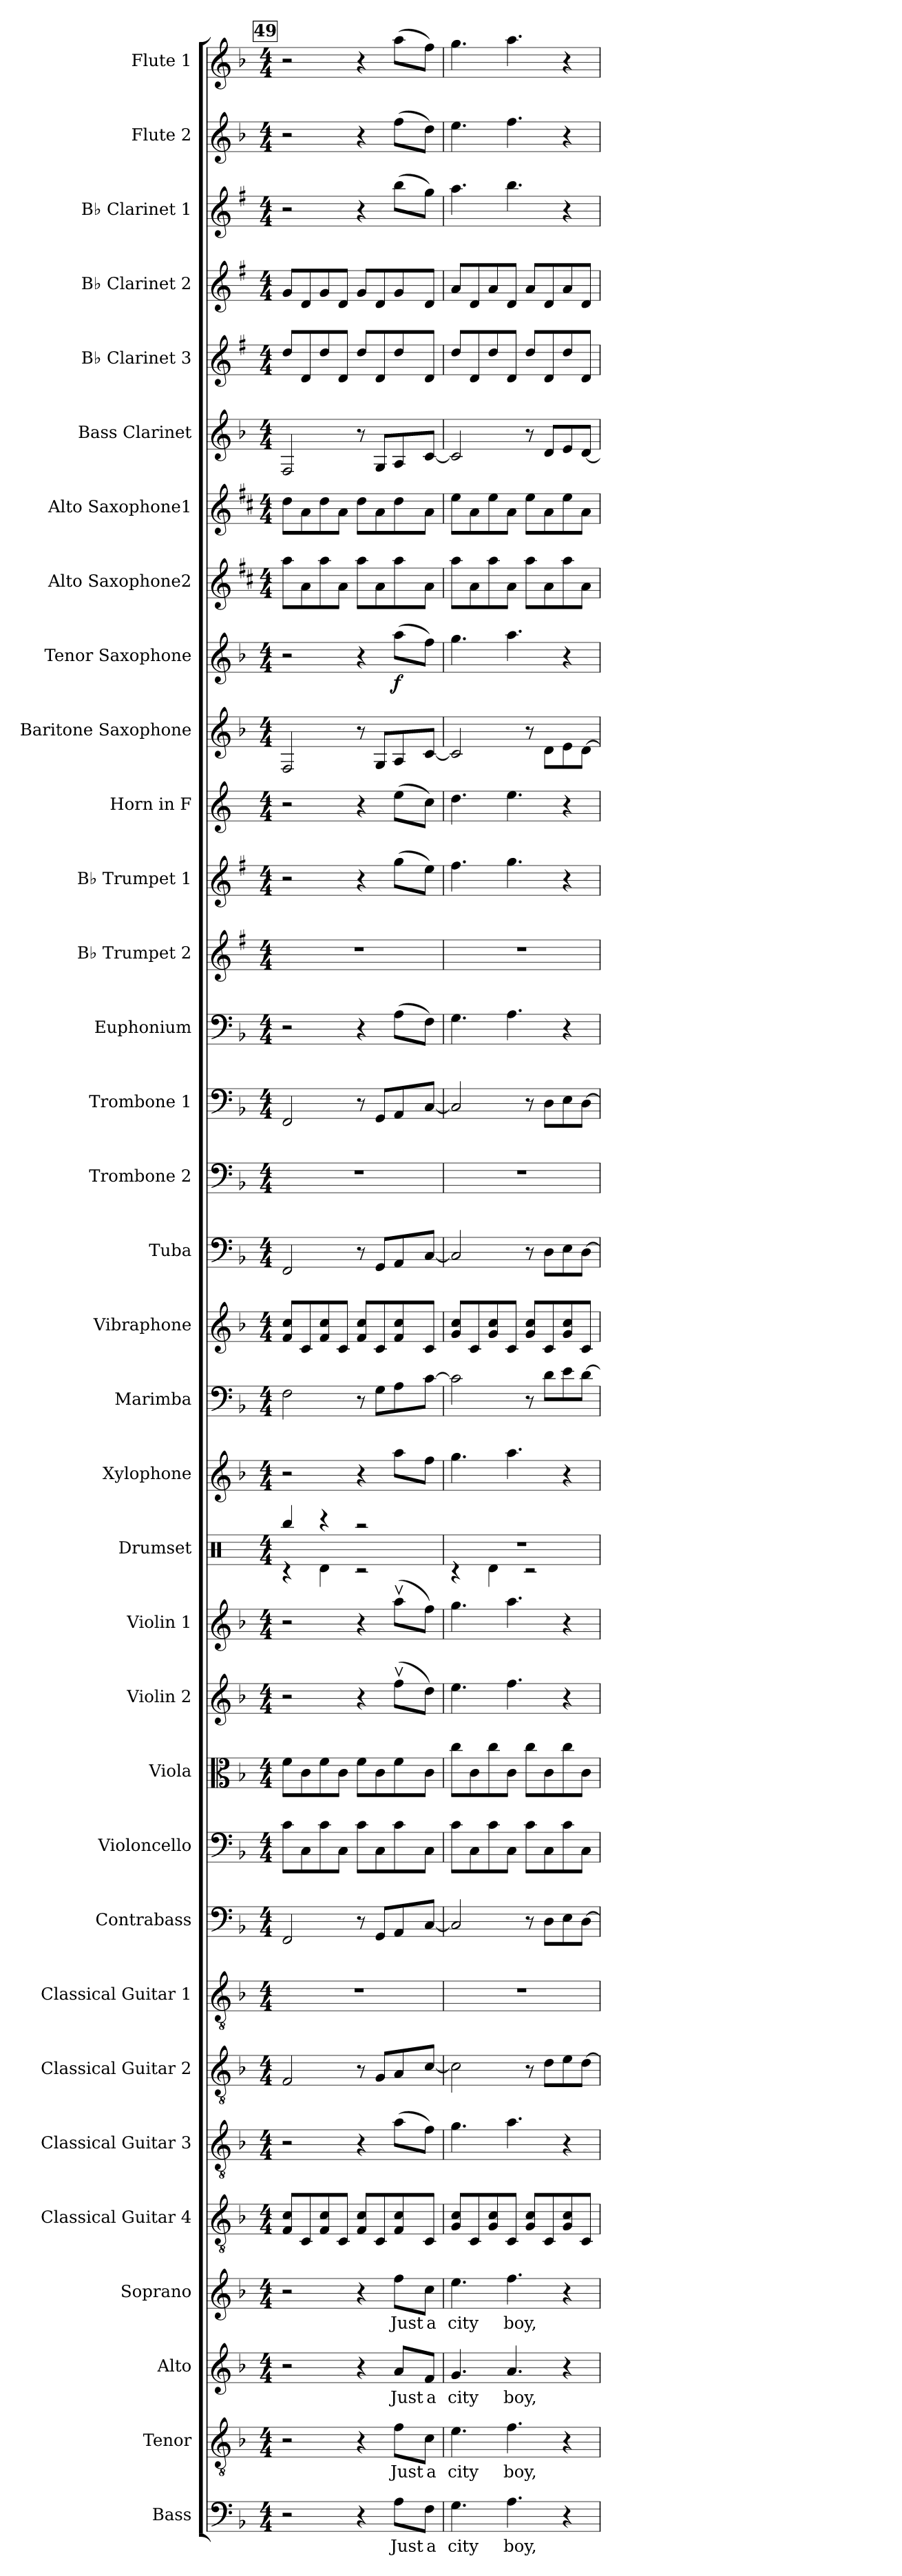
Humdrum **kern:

**kern	**text	**kern	**text	**kern	**text	**kern	**text	**kern	**kern	**kern	**kern	**kern	**kern	**kern	**kern	**kern	**kern	**kern	**kern	**kern	**kern	**kern	**kern	**kern	**kern	**kern	**kern	**kern	**kern	**dynam	**kern	**kern	**kern	**kern	**kern	**kern	**kern	**kern
*part34	*part34	*part33	*part33	*part32	*part32	*part31	*part31	*part30	*part29	*part28	*part27	*part26	*part25	*part24	*part23	*part22	*part21	*part20	*part19	*part18	*part17	*part16	*part15	*part14	*part13	*part12	*part11	*part10	*part9	*part9	*part8	*part7	*part6	*part5	*part4	*part3	*part2	*part1
*staff34	*staff34	*staff33	*staff33	*staff32	*staff32	*staff31	*staff31	*staff30	*staff29	*staff28	*staff27	*staff26	*staff25	*staff24	*staff23	*staff22	*staff21	*staff20	*staff19	*staff18	*staff17	*staff16	*staff15	*staff14	*staff13	*staff12	*staff11	*staff10	*staff9	*staff9	*staff8	*staff7	*staff6	*staff5	*staff4	*staff3	*staff2	*staff1
*I"Bass	*	*I"Tenor	*	*I"Alto	*	*I"Soprano	*	*I"Classical Guitar 4	*I"Classical Guitar 3	*I"Classical Guitar 2	*I"Classical Guitar 1	*I"Contrabass	*I"Violoncello	*I"Viola	*I"Violin 2	*I"Violin 1	*I"Drumset	*I"Xylophone	*I"Marimba	*I"Vibraphone	*I"Tuba	*I"Trombone 2	*I"Trombone 1	*I"Euphonium	*I"B♭ Trumpet 2	*I"B♭ Trumpet 1	*I"Horn in F	*I"Baritone Saxophone	*I"Tenor Saxophone	*	*I"Alto Saxophone2	*I"Alto Saxophone1	*I"Bass Clarinet	*I"B♭ Clarinet 3	*I"B♭ Clarinet 2	*I"B♭ Clarinet 1	*I"Flute 2	*I"Flute 1
*I'B.	*	*I'T.	*	*I'A.	*	*I'S.	*	*I'Guit.	*I'Guit.	*I'Guit.	*I'Guit.	*I'Cb.	*I'Vc.	*I'Vla.	*I'Vln. 2	*I'Vln. 1	*I'Drs.	*I'Xyl.	*I'Mrm.	*I'Vib.	*I'Tba.	*I'Tbn. 2	*I'Tbn. 1	*I'Euph.	*I'B♭ Tpt. 2	*I'B♭ Tpt. 1	*	*I'Bar. Sax.	*I'T. Sax.	*	*I'A. Sax.	*I'A. Sax.	*I'B. Cl.	*I'B♭ Cl. 3	*I'B♭ Cl. 2	*I'B♭ Cl. 1	*I'Fl. 2	*I'Fl. 1
!!LO:PB:g=z
*clefF4	*	*clefGv2	*	*clefG2	*	*clefG2	*	*clefGv2	*clefGv2	*clefGv2	*clefGv2	*clefF4	*clefF4	*clefC3	*clefG2	*clefG2	*clefX	*clefG2	*clefF4	*clefG2	*clefF4	*clefF4	*clefF4	*clefF4	*clefG2	*clefG2	*clefG2	*clefG2	*clefG2	*	*clefG2	*clefG2	*clefG2	*clefG2	*clefG2	*clefG2	*clefG2	*clefG2
*	*	*	*	*	*	*	*	*	*	*	*	*ITrd7c12	*	*	*	*	*	*ITrd-7c-12	*	*	*	*	*	*	*ITrd1c2	*ITrd1c2	*ITrd4c7	*ITrd12c21	*ITrd8c14	*	*ITrd5c9	*ITrd5c9	*ITrd8c14	*ITrd1c2	*ITrd1c2	*ITrd1c2	*	*
*k[b-]	*	*k[b-]	*	*k[b-]	*	*k[b-]	*	*k[b-]	*k[b-]	*k[b-]	*k[b-]	*k[b-]	*k[b-]	*k[b-]	*k[b-]	*k[b-]	*k[]	*k[b-]	*k[b-]	*k[b-]	*k[b-]	*k[b-]	*k[b-]	*k[b-]	*k[b-]	*k[b-]	*k[b-]	*k[b-]	*k[b-]	*	*k[b-]	*k[b-]	*k[b-]	*k[b-]	*k[b-]	*k[b-]	*k[b-]	*k[b-]
*M4/4	*	*M4/4	*	*M4/4	*	*M4/4	*	*M4/4	*M4/4	*M4/4	*M4/4	*M4/4	*M4/4	*M4/4	*M4/4	*M4/4	*M4/4	*M4/4	*M4/4	*M4/4	*M4/4	*M4/4	*M4/4	*M4/4	*M4/4	*M4/4	*M4/4	*M4/4	*M4/4	*	*M4/4	*M4/4	*M4/4	*M4/4	*M4/4	*M4/4	*M4/4	*M4/4
!!LO:REH:place=s1:a:B:fs=14:t=49
=49	=49	=49	=49	=49	=49	=49	=49	=49	=49	=49	=49	=49	=49	=49	=49	=49	=49	=49	=49	=49	=49	=49	=49	=49	=49	=49	=49	=49	=49	=49	=49	=49	=49	=49	=49	=49	=49	=49
*	*	*	*	*	*	*	*	*	*	*	*	*	*	*	*	*	*^	*	*	*	*	*	*	*	*	*	*	*	*	*	*	*	*	*	*	*	*	*
2r	.	2r	.	2r	.	2r	.	8F/ 8c/L	2r	2F/	1r	2FFF/	8c\L	8f\L	2r	2r	4Rbb/	4r	2r	2F\	8f/ 8cc/L	2FF/	1r	2FF/	2r	1r	2r	2r	2FF/	2r	.	8cc\L	8f\L	2FF/	8cc/L	8f/L	2r	2r	2r
.	.	.	.	.	.	.	.	8C/	.	.	.	.	8C\	8c\	.	.	.	.	.	.	8c/	.	.	.	.	.	.	.	.	.	.	8c\	8c\	.	8c/	8c/	.	.	.
.	.	.	.	.	.	.	.	8F/ 8c/	.	.	.	.	8c\	8f\	.	.	4r	4Rd\	.	.	8f/ 8cc/	.	.	.	.	.	.	.	.	.	.	8cc\	8f\	.	8cc/	8f/	.	.	.
.	.	.	.	.	.	.	.	8C/J	.	.	.	.	8C\J	8c\J	.	.	.	.	.	.	8c/J	.	.	.	.	.	.	.	.	.	.	8c\J	8c\J	.	8c/J	8c/J	.	.	.
4r	.	4r	.	4r	.	4r	.	8F/ 8c/L	4r	8r	.	8r	8c\L	8f\L	4r	4r	2r	2r	4r	8r	8f/ 8cc/L	8r	.	8r	4r	.	4r	4r	8r	4r	.	8cc\L	8f\L	8r	8cc/L	8f/L	4r	4r	4r
.	.	.	.	.	.	.	.	8C/	.	8G/L	.	8GGG/L	8C\	8c\	.	.	.	.	.	8G\L	8c/	8GG/L	.	8GG/L	.	.	.	.	8GG/L	.	.	8c\	8c\	8GG/L	8c/	8c/	.	.	.
!	!	!	!	!	!	!	!	!	!	!	!	!	!	!	!	!	!	!	!	!	!	!	!	!	!	!	!	!	!	!	!LO:DY:b	!	!	!	!	!	!	!	!
8A\L	Just	8f\L	Just	8a/L	Just	8ff\L	Just	8F/ 8c/	(8a\L	8A/	.	8AAA/	8c\	8f\	(8ffv\L	(8aav\L	.	.	8aaa\L	8A\	8f/ 8cc/	8AA/	.	8AA/	(8A\L	.	(8ff\L	(8a\L	8AA/	(8a\L	f	8cc\	8f\	8AA/	8cc/	8f/	(8aa\L	(8ff\L	(8aa\L
8F\J	a	8c\J	a	8f/J	a	8cc\J	a	8C/J	8f\J)	[8c/J	.	[8CC/J	8C\J	8c\J	8dd\J)	8ff\J)	.	.	8fff\J	[8c\J	8c/J	[8C/J	.	[8C/J	8F\J)	.	8dd\J)	8f\J)	[8C/J	8f\J)	.	8c\J	8c\J	[8C/J	8c/J	8c/J	8ff\J)	8dd\J)	8ff\J)
=50	=50	=50	=50	=50	=50	=50	=50	=50	=50	=50	=50	=50	=50	=50	=50	=50	=50	=50	=50	=50	=50	=50	=50	=50	=50	=50	=50	=50	=50	=50	=50	=50	=50	=50	=50	=50	=50	=50	=50
4.G\	city	4.e\	city	4.g/	city	4.ee\	city	8G/ 8c/L	4.g\	2c\]	1r	2CC/]	8c\L	8cc\L	4.ee\	4.gg\	1r	4r	4.ggg\	2c\]	8g/ 8cc/L	2C/]	1r	2C/]	4.G\	1r	4.ee\	4.g\	2C/]	4.g\	.	8cc\L	8g\L	2C/]	8cc/L	8g/L	4.gg\	4.ee\	4.gg\
.	.	.	.	.	.	.	.	8C/	.	.	.	.	8C\	8c\	.	.	.	.	.	.	8c/	.	.	.	.	.	.	.	.	.	.	8c\	8c\	.	8c/	8c/	.	.	.
.	.	.	.	.	.	.	.	8G/ 8c/	.	.	.	.	8c\	8cc\	.	.	.	4Rd\	.	.	8g/ 8cc/	.	.	.	.	.	.	.	.	.	.	8cc\	8g\	.	8cc/	8g/	.	.	.
4.A\	boy,	4.f\	boy,	4.a/	boy,	4.ff\	boy,	8C/J	4.a\	.	.	.	8C\J	8c\J	4.ff\	4.aa\	.	.	4.aaa\	.	8c/J	.	.	.	4.A\	.	4.ff\	4.a\	.	4.a\	.	8c\J	8c\J	.	8c/J	8c/J	4.aa\	4.ff\	4.aa\
.	.	.	.	.	.	.	.	8G/ 8c/L	.	8r	.	8r	8c\L	8cc\L	.	.	.	2r	.	8r	8g/ 8cc/L	8r	.	8r	.	.	.	.	8r	.	.	8cc\L	8g\L	8r	8cc/L	8g/L	.	.	.
.	.	.	.	.	.	.	.	8C/	.	8d\L	.	8DD\L	8C\	8c\	.	.	.	.	.	8d\L	8c/	8D\L	.	8D\L	.	.	.	.	8D\L	.	.	8c\	8c\	8D/L	8c/	8c/	.	.	.
4r	.	4r	.	4r	.	4r	.	8G/ 8c/	4r	8e\	.	8EE\	8c\	8cc\	4r	4r	.	.	4r	8e\	8g/ 8cc/	8E\	.	8E\	4r	.	4r	4r	8E\	4r	.	8cc\	8g\	8E/	8cc/	8g/	4r	4r	4r
.	.	.	.	.	.	.	.	8C/J	.	[8d\J	.	[8DD\J	8C\J	8c\J	.	.	.	.	.	[8d\J	8c/J	[8D\J	.	[8D\J	.	.	.	.	[8D\J	.	.	8c\J	8c\J	[8D/J	8c/J	8c/J	.	.	.
*	*	*	*	*	*	*	*	*	*	*	*	*	*	*	*	*	*v	*v	*	*	*	*	*	*	*	*	*	*	*	*	*	*	*	*	*	*	*	*	*
=	=	=	=	=	=	=	=	=	=	=	=	=	=	=	=	=	=	=	=	=	=	=	=	=	=	=	=	=	=	=	=	=	=	=	=	=	=	=
*-	*-	*-	*-	*-	*-	*-	*-	*-	*-	*-	*-	*-	*-	*-	*-	*-	*-	*-	*-	*-	*-	*-	*-	*-	*-	*-	*-	*-	*-	*-	*-	*-	*-	*-	*-	*-	*-	*-
